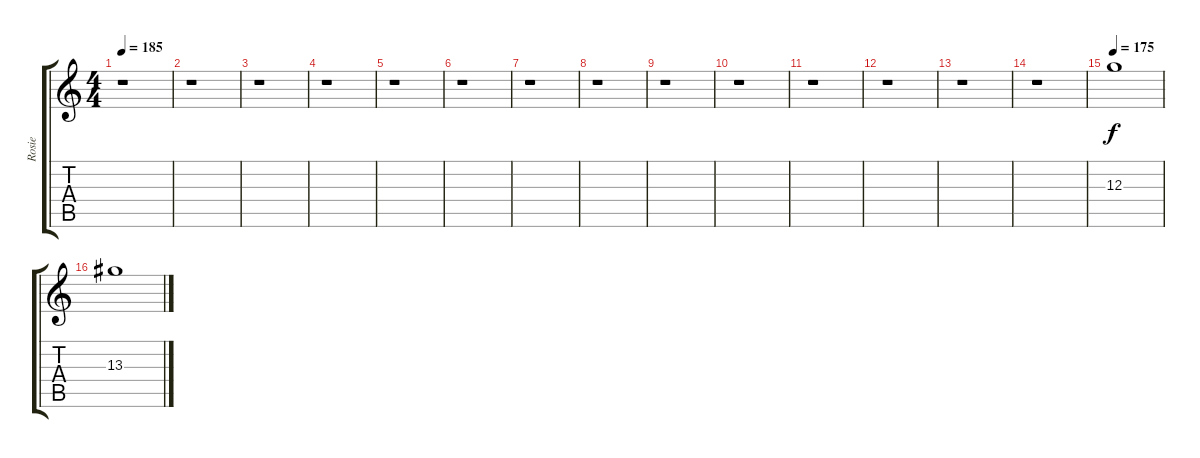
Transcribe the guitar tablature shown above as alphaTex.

\track ("Rosie" "Rosie") {instrument stringensemble1}
\staff {score tabs}
\tuning (E5 B4 G4 D4 A3 D3) {hide}
\ts (4 4)
\tempo 185
\clef g2
\ks c
r.1{dy f} |
r.1 |
r.1 |
r.1 |
r.1 |
r.1 |
r.1 |
r.1 |
r.1 |
r.1 |
r.1 |
r.1 |
r.1 |
r.1 |
\tempo 175
12.3.1 |
13.3.1
